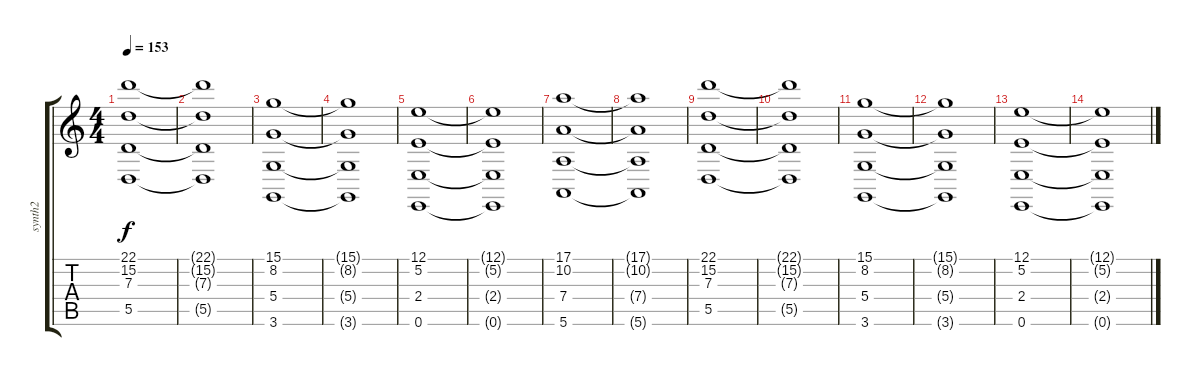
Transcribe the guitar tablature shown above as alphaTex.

\track ("synth2" "synth2") {instrument pad2warm}
\staff {score tabs}
\tuning (E4 B3 G3 D3 A2 E2) {hide}
\ts (4 4)
\tempo 153
\clef g2
\ks c
(22.1 15.2 7.3 5.5).1{dy f} |
(22.1{t} 15.2{t} 7.3{t} 5.5{t}).1 |
(15.1 8.2 5.4 3.6).1 |
(15.1{t} 8.2{t} 5.4{t} 3.6{t}).1 |
(12.1 5.2 2.4 0.6).1 |
(12.1{t} 5.2{t} 2.4{t} 0.6{t}).1 |
(17.1 10.2 7.4 5.6).1 |
(17.1{t} 10.2{t} 7.4{t} 5.6{t}).1 |
(22.1 15.2 7.3 5.5).1 |
(22.1{t} 15.2{t} 7.3{t} 5.5{t}).1 |
(15.1 8.2 5.4 3.6).1 |
(15.1{t} 8.2{t} 5.4{t} 3.6{t}).1 |
(12.1 5.2 2.4 0.6).1 |
(12.1{t} 5.2{t} 2.4{t} 0.6{t}).1
